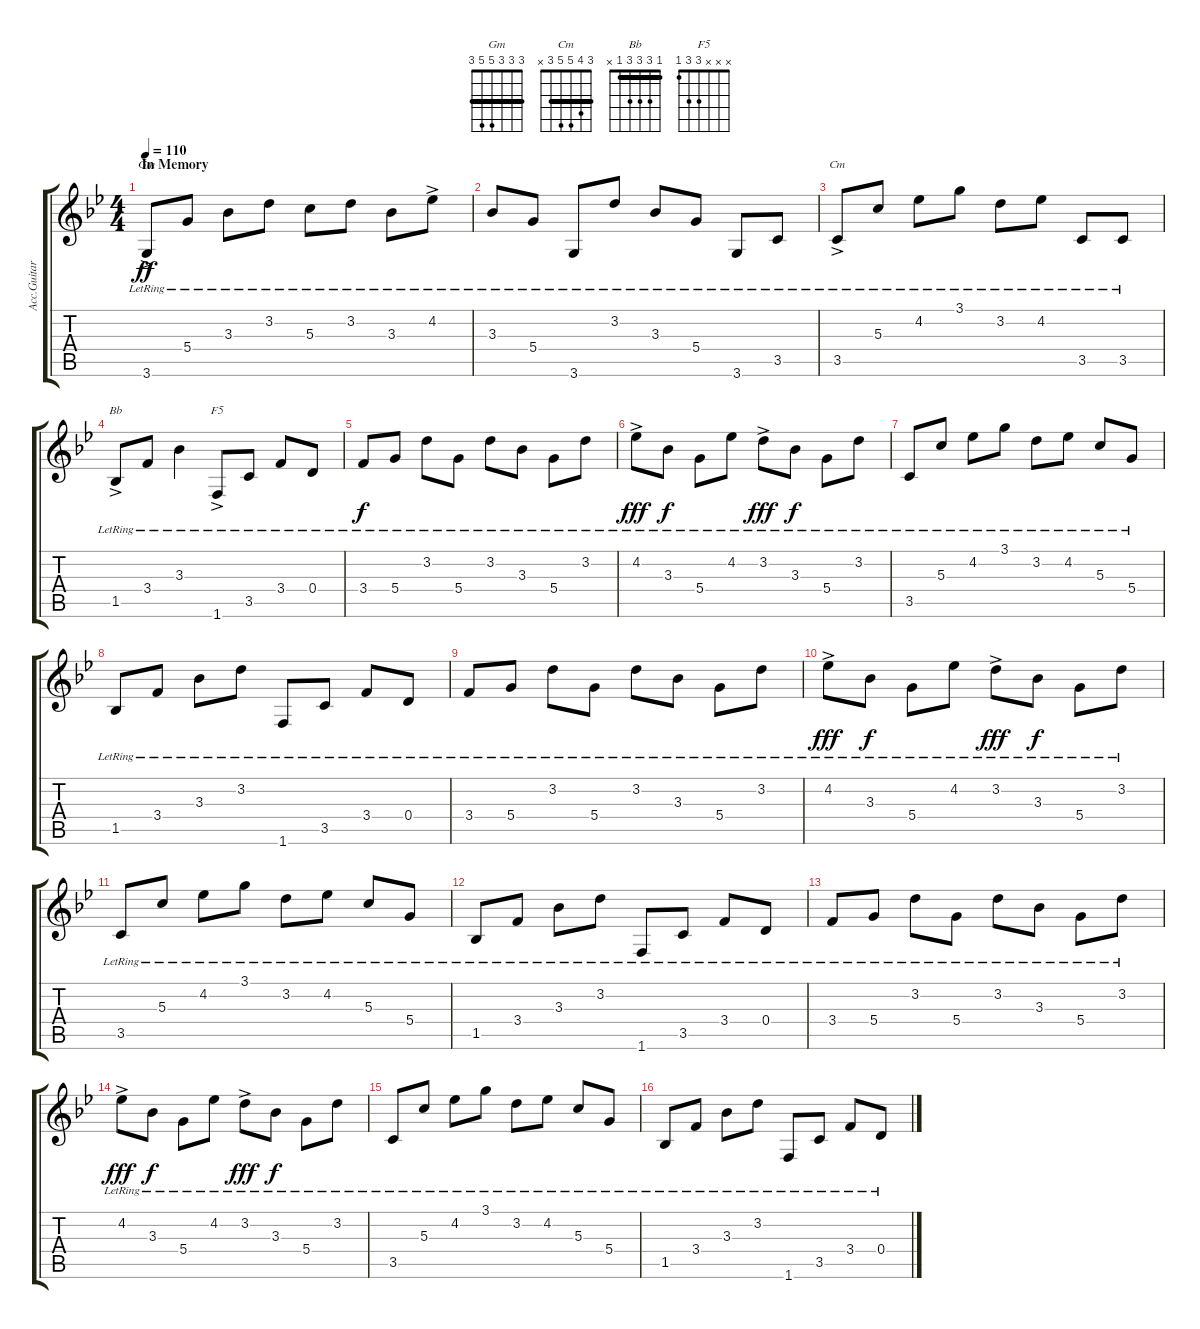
\track ("Acc.Guitar" "Acc.Guitar") {instrument acousticguitarsteel}
\staff {score tabs}
\tuning (E4 B3 G3 D3 A2 E2) {hide}
\chord ("Gm" 3 3 3 5 5 3) {barre 3}
\chord ("Cm" 3 4 5 5 3 x) {barre 3}
\chord ("Bb" 1 3 3 3 1 x) {barre 1}
\chord ("F5" x x x 3 3 1)
\ts (4 4)
\section ("" "In Memory")
\tempo 110
\clef g2
\ks gminor
3.6{ac lr}.8{ch "Gm" dy ff instrument acousticguitarsteel} 5.4{lr}.8 3.3{lr}.8 3.2{lr}.8 5.3{lr}.8 3.2{lr}.8 3.3{lr}.8 4.2{ac lr}.8 |
3.3{lr}.8 5.4{lr}.8 3.6{lr}.8 3.2{lr}.8 3.3{lr}.8 5.4{lr}.8 3.6{lr}.8 3.5{lr}.8 |
3.5{ac lr}.8{ch "Cm"} 5.3{lr}.8 4.2{lr}.8 3.1{lr}.8 3.2{lr}.8 4.2{lr}.8 3.5{lr}.8 3.5{lr}.8 |
1.5{ac lr}.8{ch "Bb"} 3.4{lr}.8 3.3{lr}.4 1.6{ac lr}.8{ch "F5"} 3.5{lr}.8 3.4{lr}.8 0.4{lr}.8 |
3.4{lr}.8{dy f} 5.4{lr}.8 3.2{lr}.8 5.4{lr}.8 3.2{lr}.8 3.3{lr}.8 5.4{lr}.8 3.2{lr}.8 |
4.2{ac lr}.8{dy fff} 3.3{lr}.8{dy f} 5.4{lr}.8 4.2{lr}.8 3.2{ac lr}.8{dy fff} 3.3{lr}.8{dy f} 5.4{lr}.8 3.2{lr}.8 |
3.5{lr}.8 5.3{lr}.8 4.2{lr}.8 3.1{lr}.8 3.2{lr}.8 4.2{lr}.8 5.3{lr}.8 5.4{lr}.8 |
1.5{lr}.8 3.4{lr}.8 3.3{lr}.8 3.2{lr}.8 1.6{lr}.8 3.5{lr}.8 3.4{lr}.8 0.4{lr}.8 |
3.4{lr}.8 5.4{lr}.8 3.2{lr}.8 5.4{lr}.8 3.2{lr}.8 3.3{lr}.8 5.4{lr}.8 3.2{lr}.8 |
4.2{ac lr}.8{dy fff} 3.3{lr}.8{dy f} 5.4{lr}.8 4.2{lr}.8 3.2{ac lr}.8{dy fff} 3.3{lr}.8{dy f} 5.4{lr}.8 3.2{lr}.8 |
3.5{lr}.8 5.3{lr}.8 4.2{lr}.8 3.1{lr}.8 3.2{lr}.8 4.2{lr}.8 5.3{lr}.8 5.4{lr}.8 |
1.5{lr}.8 3.4{lr}.8 3.3{lr}.8 3.2{lr}.8 1.6{lr}.8 3.5{lr}.8 3.4{lr}.8 0.4{lr}.8 |
3.4{lr}.8 5.4{lr}.8 3.2{lr}.8 5.4{lr}.8 3.2{lr}.8 3.3{lr}.8 5.4{lr}.8 3.2{lr}.8 |
4.2{ac lr}.8{dy fff} 3.3{lr}.8{dy f} 5.4{lr}.8 4.2{lr}.8 3.2{ac lr}.8{dy fff} 3.3{lr}.8{dy f} 5.4{lr}.8 3.2{lr}.8 |
3.5{lr}.8 5.3{lr}.8 4.2{lr}.8 3.1{lr}.8 3.2{lr}.8 4.2{lr}.8 5.3{lr}.8 5.4{lr}.8 |
1.5{lr}.8 3.4{lr}.8 3.3{lr}.8 3.2{lr}.8 1.6{lr}.8 3.5{lr}.8 3.4{lr}.8 0.4{lr}.8
